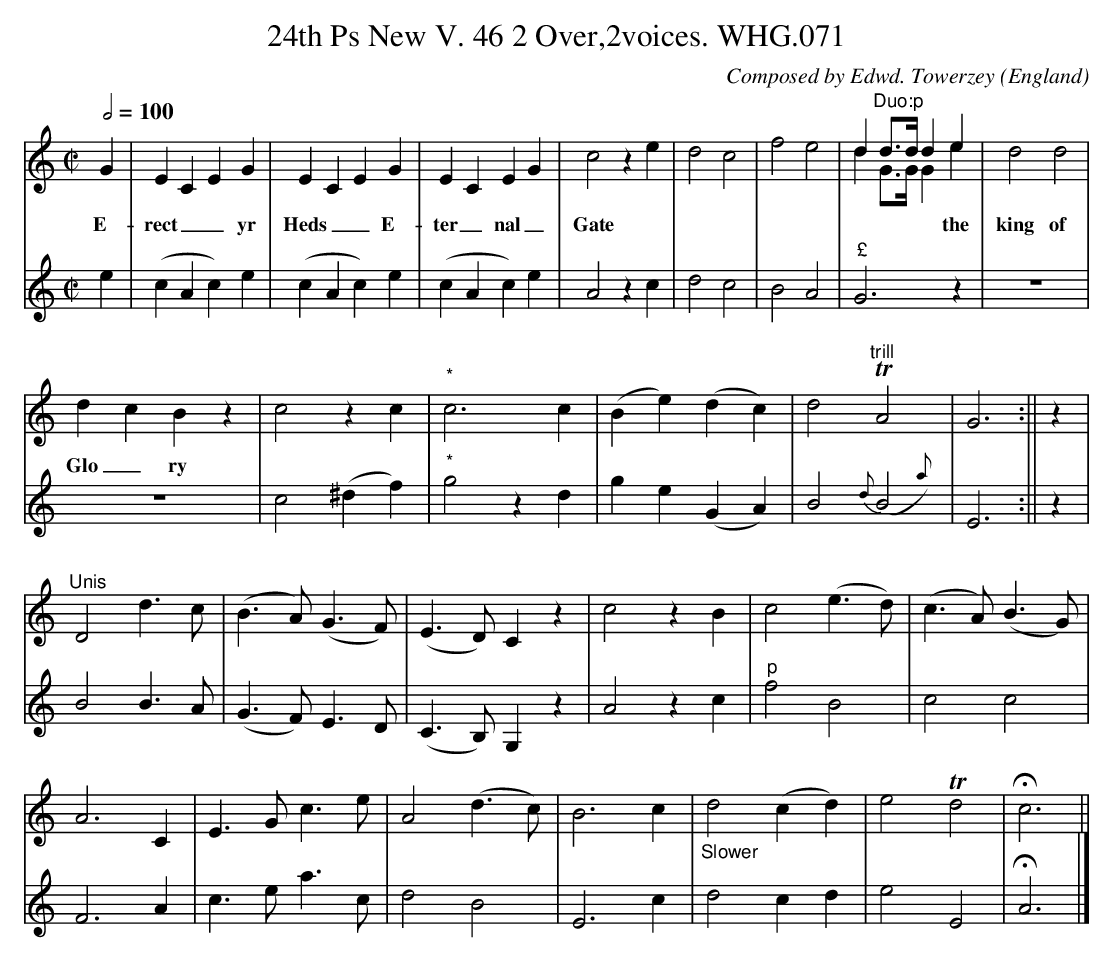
X:1
T:24th Ps New V. 46 2 Over,2voices. WHG.071
C:Composed by Edwd. Towerzey
O:England
M:C|
L:1/4
Q:1/2=100
K:C
V:1
G|ECEG|ECEG|ECEG|c2ze|\
w:E-rect__ yr Heds__ E-ter_nal_ Gate
d2c2|f2e2|d"^Duo:p"d3/4d/4de&dG3/4G/4Ge|d2d2|
w:||****the king of
dcBz|c2zc|"*"c3c|(Be)(dc)|\
w:Glo_ry
d2"^trill"TA2|G3:||z|
V:2
e|(cAc)e|(cAc)e|(cAc)e|A2zc|\
d2c2|B2A2|"£"G3z|z4|
z4|c2(^df)|"*"g2zd|ge(GA)|\
B2{d}(B2{a})|E3:||z|
V:1
"^Unis"D2 d>c|(B>A) (G>F)|(E>D) Cz|c2zB|\
c2 (e>d)|(c>A) (B>G)|
A3 C|E>G c>e|\
A2 (d>c)|B3 c|"_Slower"d2 (cd)|e2 Td2|Hc3||
V:2
B2 B>A|(G>F) E>D|(C>B,) G,z|A2 zc|\
"^p"f2 B2|c2 c2|
F3 A|c>e a>c|\
d2 B2|E3 c|d2 cd|e2 E2|HA3|]
